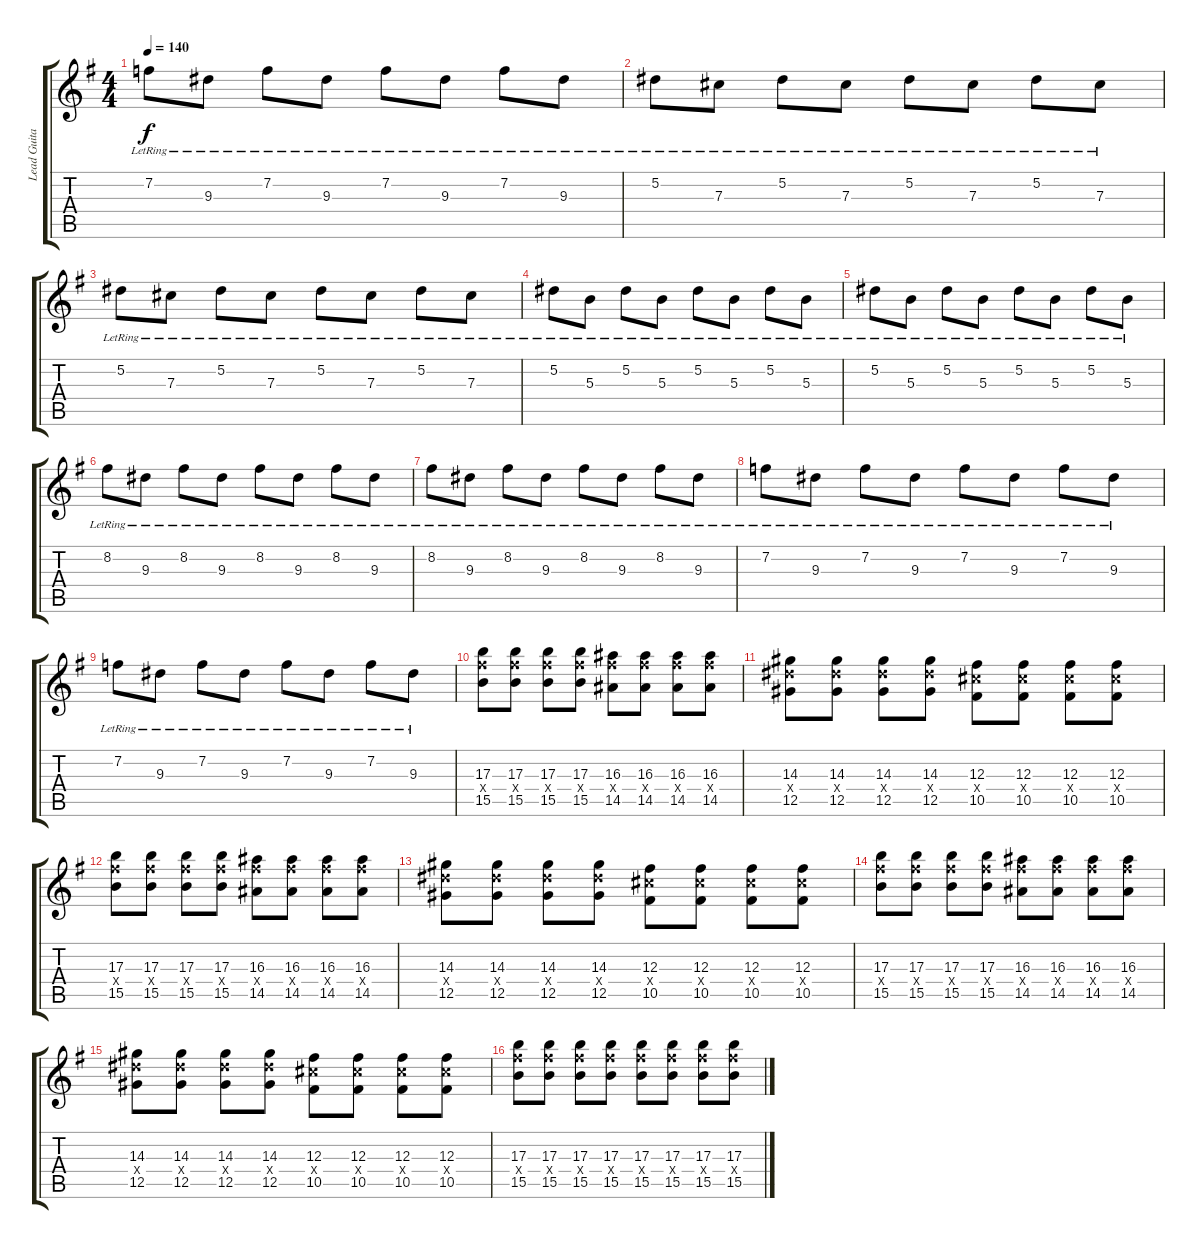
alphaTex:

\track ("Lead Guitar - Fred Mascherino" "Lead Guita") {instrument electricguitarclean}
\staff {score tabs}
\tuning (Eb4 Bb3 Gb3 Db3 Ab2 Eb2) {hide}
\ts (4 4)
\tempo 140
\clef g2
\ks g
7.2{lr}.8{dy f} 9.3{lr}.8 7.2{lr}.8 9.3{lr}.8 7.2{lr}.8 9.3{lr}.8 7.2{lr}.8 9.3{lr}.8 |
5.2{lr}.8 7.3{lr}.8 5.2{lr}.8 7.3{lr}.8 5.2{lr}.8 7.3{lr}.8 5.2{lr}.8 7.3{lr}.8 |
5.2{lr}.8 7.3{lr}.8 5.2{lr}.8 7.3{lr}.8 5.2{lr}.8 7.3{lr}.8 5.2{lr}.8 7.3{lr}.8 |
5.2{lr}.8 5.3{lr}.8 5.2{lr}.8 5.3{lr}.8 5.2{lr}.8 5.3{lr}.8 5.2{lr}.8 5.3{lr}.8 |
5.2{lr}.8 5.3{lr}.8 5.2{lr}.8 5.3{lr}.8 5.2{lr}.8 5.3{lr}.8 5.2{lr}.8 5.3{lr}.8 |
8.2{lr}.8{volume 12} 9.3{lr}.8 8.2{lr}.8 9.3{lr}.8 8.2{lr}.8 9.3{lr}.8 8.2{lr}.8 9.3{lr}.8 |
8.2{lr}.8 9.3{lr}.8 8.2{lr}.8 9.3{lr}.8 8.2{lr}.8 9.3{lr}.8 8.2{lr}.8 9.3{lr}.8 |
7.2{lr}.8 9.3{lr}.8 7.2{lr}.8 9.3{lr}.8 7.2{lr}.8 9.3{lr}.8 7.2{lr}.8 9.3{lr}.8 |
7.2{lr}.8 9.3{lr}.8 7.2{lr}.8 9.3{lr}.8 7.2{lr}.8 9.3{lr}.8 7.2{lr}.8 9.3{lr}.8 |
(17.3 17.4{x} 15.5).8{volume 12 instrument overdrivenguitar} (17.3 17.4{x} 15.5).8 (17.3 17.4{x} 15.5).8 (17.3 17.4{x} 15.5).8 (16.3 17.4{x} 14.5).8 (16.3 17.4{x} 14.5).8 (16.3 17.4{x} 14.5).8 (16.3 17.4{x} 14.5).8 |
(14.3 14.4{x} 12.5).8 (14.3 14.4{x} 12.5).8 (14.3 14.4{x} 12.5).8 (14.3 14.4{x} 12.5).8 (12.3 12.4{x} 10.5).8 (12.3 12.4{x} 10.5).8 (12.3 12.4{x} 10.5).8 (12.3 12.4{x} 10.5).8 |
(17.3 17.4{x} 15.5).8 (17.3 17.4{x} 15.5).8 (17.3 17.4{x} 15.5).8 (17.3 17.4{x} 15.5).8 (16.3 17.4{x} 14.5).8 (16.3 17.4{x} 14.5).8 (16.3 17.4{x} 14.5).8 (16.3 17.4{x} 14.5).8 |
(14.3 14.4{x} 12.5).8 (14.3 14.4{x} 12.5).8 (14.3 14.4{x} 12.5).8 (14.3 14.4{x} 12.5).8 (12.3 12.4{x} 10.5).8 (12.3 12.4{x} 10.5).8 (12.3 12.4{x} 10.5).8 (12.3 12.4{x} 10.5).8 |
(17.3 17.4{x} 15.5).8 (17.3 17.4{x} 15.5).8 (17.3 17.4{x} 15.5).8 (17.3 17.4{x} 15.5).8 (16.3 17.4{x} 14.5).8 (16.3 17.4{x} 14.5).8 (16.3 17.4{x} 14.5).8 (16.3 17.4{x} 14.5).8 |
(14.3 14.4{x} 12.5).8 (14.3 14.4{x} 12.5).8 (14.3 14.4{x} 12.5).8 (14.3 14.4{x} 12.5).8 (12.3 12.4{x} 10.5).8 (12.3 12.4{x} 10.5).8 (12.3 12.4{x} 10.5).8 (12.3 12.4{x} 10.5).8 |
(17.3 17.4{x} 15.5).8 (17.3 17.4{x} 15.5).8 (17.3 17.4{x} 15.5).8 (17.3 17.4{x} 15.5).8 (17.3 17.4{x} 15.5).8 (17.3 17.4{x} 15.5).8 (17.3 17.4{x} 15.5).8 (17.3 17.4{x} 15.5).8
